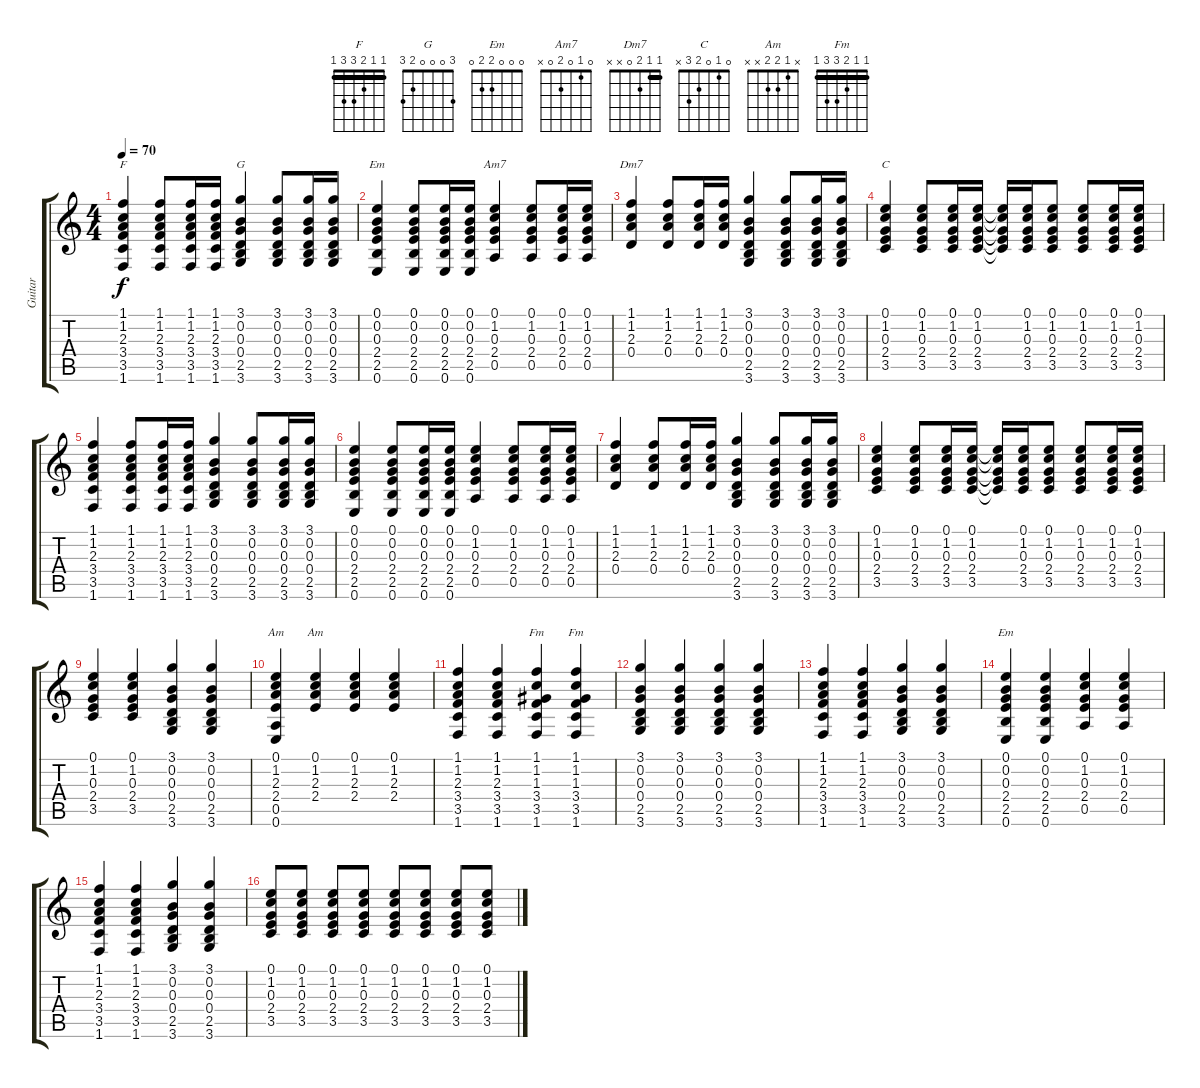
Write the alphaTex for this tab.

\track ("Guitar" "Guitar") {instrument acousticguitarsteel}
\staff {score tabs}
\tuning (E4 B3 G3 D3 A2 E2) {hide}
\chord ("F" 1 1 2 3 3 1) {barre 1}
\chord ("G" 3 0 0 0 2 3)
\chord ("EM" 0 0 0 2 2 0)
\chord ("Am7" 0 1 0 2 0 x)
\chord ("Dm7" 1 1 2 0 x x) {barre 1}
\chord ("C" 0 1 0 2 3 x)
\chord ("Am" 0 1 2 2 0 0)
\chord ("Am" x 1 2 2 x x)
\chord ("Fm" 1 1 1 3 3 1) {barre 1}
\chord ("Fm" 1 1 2 3 3 1) {barre 1}
\chord ("Em" 0 0 0 2 2 0)
\ts (4 4)
\tempo 70
\clef g2
\ks c
(1.1 1.2 2.3 3.4 3.5 1.6).4{ch "F" dy f} (1.1 1.2 2.3 3.4 3.5 1.6).8 (1.1 1.2 2.3 3.4 3.5 1.6).16 (1.1 1.2 2.3 3.4 3.5 1.6).16 (3.1 0.2 0.3 0.4 2.5 3.6).4{ch "G"} (3.1 0.2 0.3 0.4 2.5 3.6).8 (3.1 0.2 0.3 0.4 2.5 3.6).16 (3.1 0.2 0.3 0.4 2.5 3.6).16 |
(0.1 0.2 0.3 2.4 2.5 0.6).4{ch "EM"} (0.1 0.2 0.3 2.4 2.5 0.6).8 (0.1 0.2 0.3 2.4 2.5 0.6).16 (0.1 0.2 0.3 2.4 2.5 0.6).16 (0.1 1.2 0.3 2.4 0.5).4{ch "Am7"} (0.1 1.2 0.3 2.4 0.5).8 (0.1 1.2 0.3 2.4 0.5).16 (0.1 1.2 0.3 2.4 0.5).16 |
(1.1 1.2 2.3 0.4).4{ch "Dm7"} (1.1 1.2 2.3 0.4).8 (1.1 1.2 2.3 0.4).16 (1.1 1.2 2.3 0.4).16 (3.1 0.2 0.3 0.4 2.5 3.6).4 (3.1 0.2 0.3 0.4 2.5 3.6).8 (3.1 0.2 0.3 0.4 2.5 3.6).16 (3.1 0.2 0.3 0.4 2.5 3.6).16 |
(0.1 1.2 0.3 2.4 3.5).4{ch "C"} (0.1 1.2 0.3 2.4 3.5).8 (0.1 1.2 0.3 2.4 3.5).16 (0.1 1.2 0.3 2.4 3.5).16 (0.1{t} 1.2{t} 0.3{t} 2.4{t} 3.5{t}).16 (0.1 1.2 0.3 2.4 3.5).16 (0.1 1.2 0.3 2.4 3.5).8 (0.1 1.2 0.3 2.4 3.5).8 (0.1 1.2 0.3 2.4 3.5).16 (0.1 1.2 0.3 2.4 3.5).16 |
(1.1 1.2 2.3 3.4 3.5 1.6).4 (1.1 1.2 2.3 3.4 3.5 1.6).8 (1.1 1.2 2.3 3.4 3.5 1.6).16 (1.1 1.2 2.3 3.4 3.5 1.6).16 (3.1 0.2 0.3 0.4 2.5 3.6).4 (3.1 0.2 0.3 0.4 2.5 3.6).8 (3.1 0.2 0.3 0.4 2.5 3.6).16 (3.1 0.2 0.3 0.4 2.5 3.6).16 |
(0.1 0.2 0.3 2.4 2.5 0.6).4 (0.1 0.2 0.3 2.4 2.5 0.6).8 (0.1 0.2 0.3 2.4 2.5 0.6).16 (0.1 0.2 0.3 2.4 2.5 0.6).16 (0.1 1.2 0.3 2.4 0.5).4 (0.1 1.2 0.3 2.4 0.5).8 (0.1 1.2 0.3 2.4 0.5).16 (0.1 1.2 0.3 2.4 0.5).16 |
(1.1 1.2 2.3 0.4).4 (1.1 1.2 2.3 0.4).8 (1.1 1.2 2.3 0.4).16 (1.1 1.2 2.3 0.4).16 (3.1 0.2 0.3 0.4 2.5 3.6).4 (3.1 0.2 0.3 0.4 2.5 3.6).8 (3.1 0.2 0.3 0.4 2.5 3.6).16 (3.1 0.2 0.3 0.4 2.5 3.6).16 |
(0.1 1.2 0.3 2.4 3.5).4 (0.1 1.2 0.3 2.4 3.5).8 (0.1 1.2 0.3 2.4 3.5).16 (0.1 1.2 0.3 2.4 3.5).16 (0.1{t} 1.2{t} 0.3{t} 2.4{t} 3.5{t}).16 (0.1 1.2 0.3 2.4 3.5).16 (0.1 1.2 0.3 2.4 3.5).8 (0.1 1.2 0.3 2.4 3.5).8 (0.1 1.2 0.3 2.4 3.5).16 (0.1 1.2 0.3 2.4 3.5).16 |
(0.1 1.2 0.3 2.4 3.5).4 (0.1 1.2 0.3 2.4 3.5).4 (3.1 0.2 0.3 0.4 2.5 3.6).4 (3.1 0.2 0.3 0.4 2.5 3.6).4 |
(0.1 1.2 2.3 2.4 0.5 0.6).4{ch "Am"} (0.1 1.2 2.3 2.4).4{ch "Am"} (0.1 1.2 2.3 2.4).4 (0.1 1.2 2.3 2.4).4 |
(1.1 1.2 2.3 3.4 3.5 1.6).4 (1.1 1.2 2.3 3.4 3.5 1.6).4 (1.1 1.2 1.3 3.4 3.5 1.6).4{ch "Fm"} (1.1 1.2 1.3 3.4 3.5 1.6).4{ch "Fm"} |
(3.1 0.2 0.3 0.4 2.5 3.6).4 (3.1 0.2 0.3 0.4 2.5 3.6).4 (3.1 0.2 0.3 0.4 2.5 3.6).4 (3.1 0.2 0.3 0.4 2.5 3.6).4 |
(1.1 1.2 2.3 3.4 3.5 1.6).4 (1.1 1.2 2.3 3.4 3.5 1.6).4 (3.1 0.2 0.3 0.4 2.5 3.6).4 (3.1 0.2 0.3 0.4 2.5 3.6).4 |
(0.1 0.2 0.3 2.4 2.5 0.6).4{ch "Em"} (0.1 0.2 0.3 2.4 2.5 0.6).4 (0.1 1.2 0.3 2.4 0.5).4 (0.1 1.2 0.3 2.4 0.5).4 |
(1.1 1.2 2.3 3.4 3.5 1.6).4 (1.1 1.2 2.3 3.4 3.5 1.6).4 (3.1 0.2 0.3 0.4 2.5 3.6).4 (3.1 0.2 0.3 0.4 2.5 3.6).4 |
(0.1 1.2 0.3 2.4 3.5).8 (0.1 1.2 0.3 2.4 3.5).8 (0.1 1.2 0.3 2.4 3.5).8 (0.1 1.2 0.3 2.4 3.5).8 (0.1 1.2 0.3 2.4 3.5).8 (0.1 1.2 0.3 2.4 3.5).8 (0.1 1.2 0.3 2.4 3.5).8 (0.1 1.2 0.3 2.4 3.5).8
